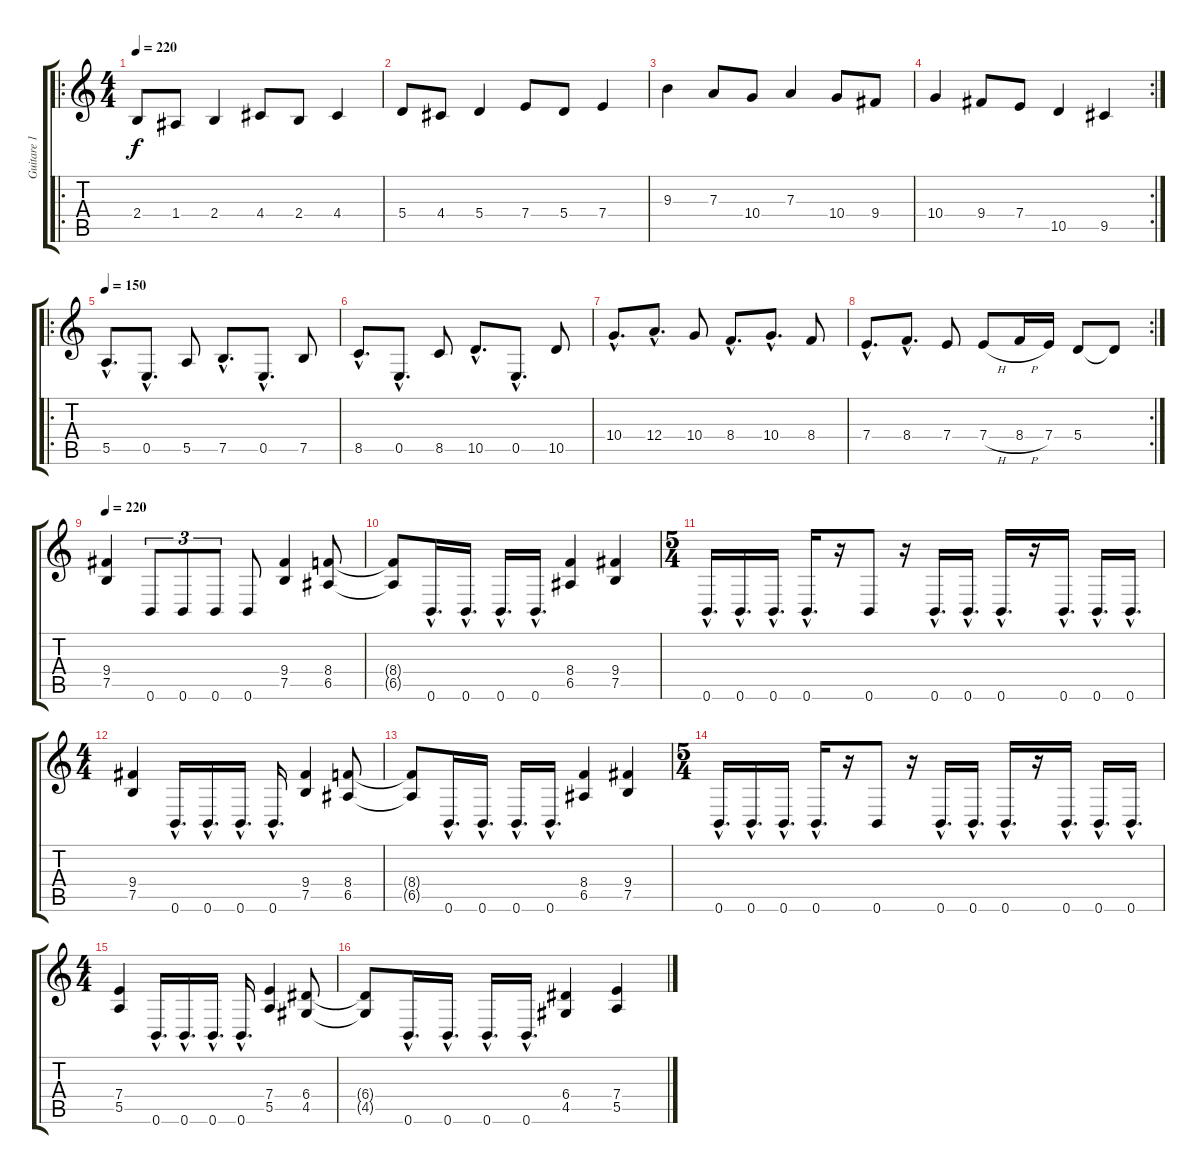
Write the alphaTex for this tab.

\track ("Guitare 1" "Guitare 1") {instrument distortionguitar}
\staff {score tabs}
\tuning (B3 Gb3 D3 A2 E2 B1) {hide}
\ro
\ts (4 4)
\tempo 220
\clef g2
\ks c
2.4.8{dy f} 1.4.8 2.4.4 4.4.8 2.4.8 4.4.4 |
5.4.8 4.4.8 5.4.4 7.4.8 5.4.8 7.4.4 |
9.3.4 7.3.8 10.4.8 7.3.4 10.4.8 9.4.8 |
\rc 2
10.4.4 9.4.8 7.4.8 10.5.4 9.5.4 |
\ro
\tempo 150
5.5{hac}.8{d} 0.5{hac}.8{d} 5.5.8 7.5{hac}.8{d} 0.5{hac}.8{d} 7.5.8 |
8.5{hac}.8{d} 0.5{hac}.8{d} 8.5.8 10.5{hac}.8{d} 0.5{hac}.8{d} 10.5.8 |
10.4{hac}.8{d} 12.4{hac}.8{d} 10.4.8 8.4{hac}.8{d} 10.4{hac}.8{d} 8.4.8 |
\rc 2
7.4{hac}.8{d} 8.4{hac}.8{d} 7.4.8 7.4{h}.8 8.4{h}.16 7.4.16 5.4.8 5.4{t}.8 |
\tempo 220
(9.4 7.5).4 0.6.8{tu (3 2)} 0.6.8{tu (3 2)} 0.6.8{tu (3 2)} 0.6.8 (9.4 7.5).4 (8.4 6.5).8 |
(8.4{t} 6.5{t}).8 0.6{hac}.16{d} 0.6{hac}.16{d} 0.6{hac}.16{d} 0.6{hac}.16{d} (8.4 6.5).4 (9.4 7.5).4 |
\ts (5 4)
0.6{hac}.16{d} 0.6{hac}.16{d} 0.6{hac}.16{d} 0.6{hac}.16{d} r.16 0.6.8 r.16 0.6{hac}.16{d} 0.6{hac}.16{d} 0.6{hac}.16{d} r.16 0.6{hac}.16{d} 0.6{hac}.16{d} 0.6{hac}.16{d} |
\ts (4 4)
(9.4 7.5).4 0.6{hac}.16{d} 0.6{hac}.16{d} 0.6{hac}.16{d} 0.6{hac}.16{d} (9.4 7.5).4 (8.4 6.5).8 |
(8.4{t} 6.5{t}).8 0.6{hac}.16{d} 0.6{hac}.16{d} 0.6{hac}.16{d} 0.6{hac}.16{d} (8.4 6.5).4 (9.4 7.5).4 |
\ts (5 4)
0.6{hac}.16{d} 0.6{hac}.16{d} 0.6{hac}.16{d} 0.6{hac}.16{d} r.16 0.6.8 r.16 0.6{hac}.16{d} 0.6{hac}.16{d} 0.6{hac}.16{d} r.16 0.6{hac}.16{d} 0.6{hac}.16{d} 0.6{hac}.16{d} |
\ts (4 4)
(7.4 5.5).4 0.6{hac}.16{d} 0.6{hac}.16{d} 0.6{hac}.16{d} 0.6{hac}.16{d} (7.4 5.5).4 (6.4 4.5).8 |
(6.4{t} 4.5{t}).8 0.6{hac}.16{d} 0.6{hac}.16{d} 0.6{hac}.16{d} 0.6{hac}.16{d} (6.4 4.5).4 (7.4 5.5).4
